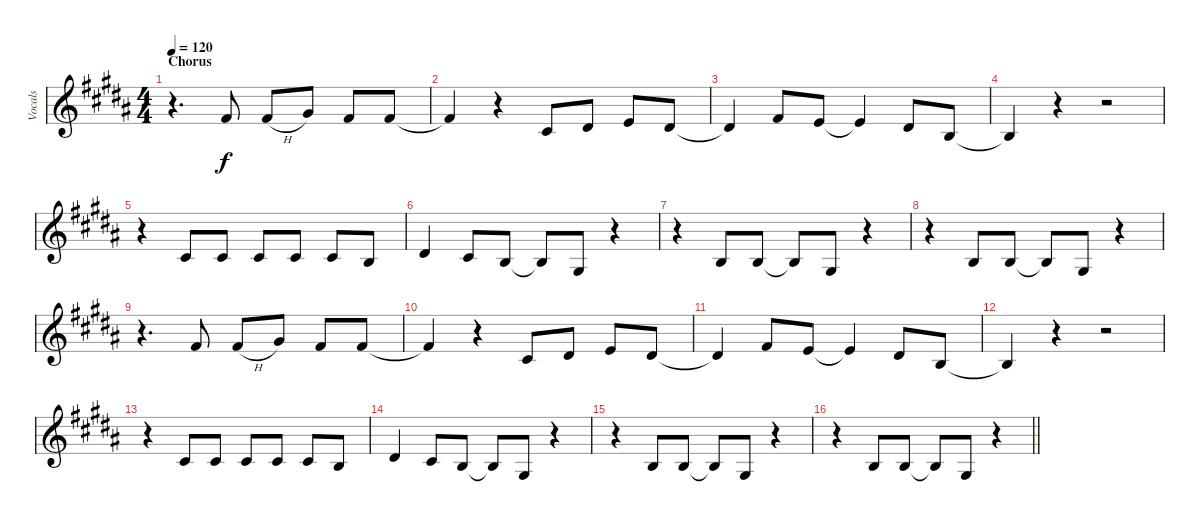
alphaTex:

\track ("Vocals" "Vocals") {instrument clarinet}
\staff {score}
\tuning (E4 B3 G3 D3 A2 E2) {hide}
\ts (4 4)
\section ("" "Chorus")
\tempo 120
\clef g2
\ks b
r.4{d dy f} 2.1.8 2.1{h}.8 4.1.8 2.1.8 2.1.8 |
2.1{t}.4 r.4 2.2.8 4.2.8 0.1.8 4.2.8 |
4.2{t}.4 2.1.8 0.1.8 0.1{t}.4 4.2.8 0.2.8 |
0.2{t}.4 r.4 r.2 |
r.4 2.2.8 2.2.8 2.2.8 2.2.8 2.2.8 0.2.8 |
4.2.4 2.2.8 0.2.8 0.2{t}.8 1.3.8 r.4 |
r.4 0.2.8 0.2.8 0.2{t}.8 1.3.8 r.4 |
r.4 0.2.8 0.2.8 0.2{t}.8 1.3.8 r.4 |
r.4{d} 2.1.8 2.1{h}.8 4.1.8 2.1.8 2.1.8 |
2.1{t}.4 r.4 2.2.8 4.2.8 0.1.8 4.2.8 |
4.2{t}.4 2.1.8 0.1.8 0.1{t}.4 4.2.8 0.2.8 |
0.2{t}.4 r.4 r.2 |
r.4 2.2.8 2.2.8 2.2.8 2.2.8 2.2.8 0.2.8 |
4.2.4 2.2.8 0.2.8 0.2{t}.8 1.3.8 r.4 |
r.4 0.2.8 0.2.8 0.2{t}.8 1.3.8 r.4 |
\barLineRight lightlight
r.4 0.2.8 0.2.8 0.2{t}.8 1.3.8 r.4
